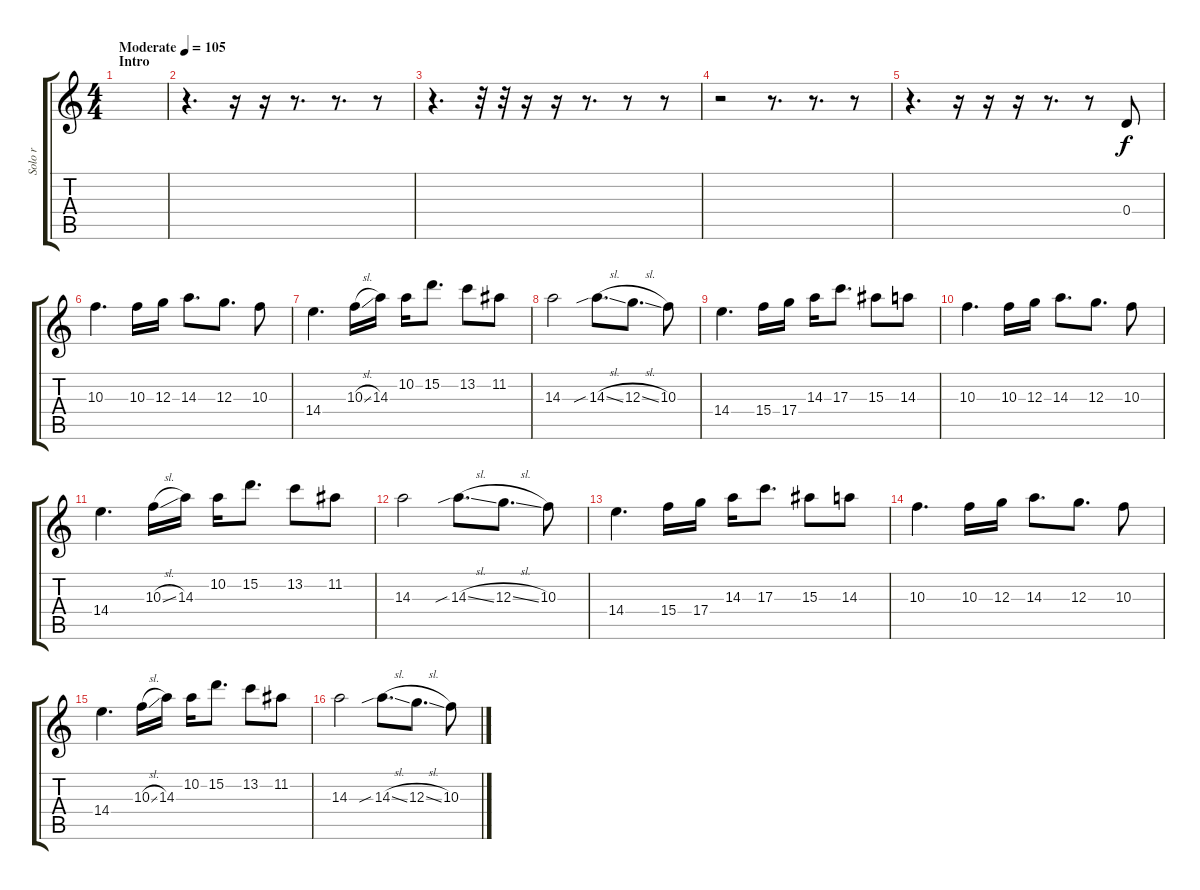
\track ("Solo r" "Solo r") {instrument distortionguitar}
\staff {score tabs}
\tuning (E4 B3 G3 D3 A2 D2) {hide}
\ts (4 4)
\section ("" "Intro")
\tempo (105 "Moderate")
\clef g2
\ks c
|
r.4{d} r.16 r.16 r.8{d} r.8{d} r.8 |
r.4{d} r.32 r.32 r.16 r.16 r.8{d} r.8 r.8 |
r.2 r.8{d} r.8{d} r.8 |
r.4{d} r.16 r.16 r.16 r.8{d} r.8 0.4.8 |
10.3.4{d} 10.3.16 12.3.16 14.3.8{d} 12.3.8{d} 10.3.8 |
14.4.4{d} 10.3{sl}.16 14.3.16 10.2.16 15.2.8{d} 13.2.8 11.2.8 |
14.3.2 14.3{sib sl}.8{d} 12.3{sl}.8{d} 10.3.8 |
14.4.4{d} 15.4.16 17.4.16 14.3.16 17.3.8{d} 15.3.8 14.3.8 |
10.3.4{d} 10.3.16 12.3.16 14.3.8{d} 12.3.8{d} 10.3.8 |
14.4.4{d} 10.3{sl}.16 14.3.16 10.2.16 15.2.8{d} 13.2.8 11.2.8 |
14.3.2 14.3{sib sl}.8{d} 12.3{sl}.8{d} 10.3.8 |
14.4.4{d} 15.4.16 17.4.16 14.3.16 17.3.8{d} 15.3.8 14.3.8 |
10.3.4{d} 10.3.16 12.3.16 14.3.8{d} 12.3.8{d} 10.3.8 |
14.4.4{d} 10.3{sl}.16 14.3.16 10.2.16 15.2.8{d} 13.2.8 11.2.8 |
14.3.2 14.3{sib sl}.8{d} 12.3{sl}.8{d} 10.3.8
